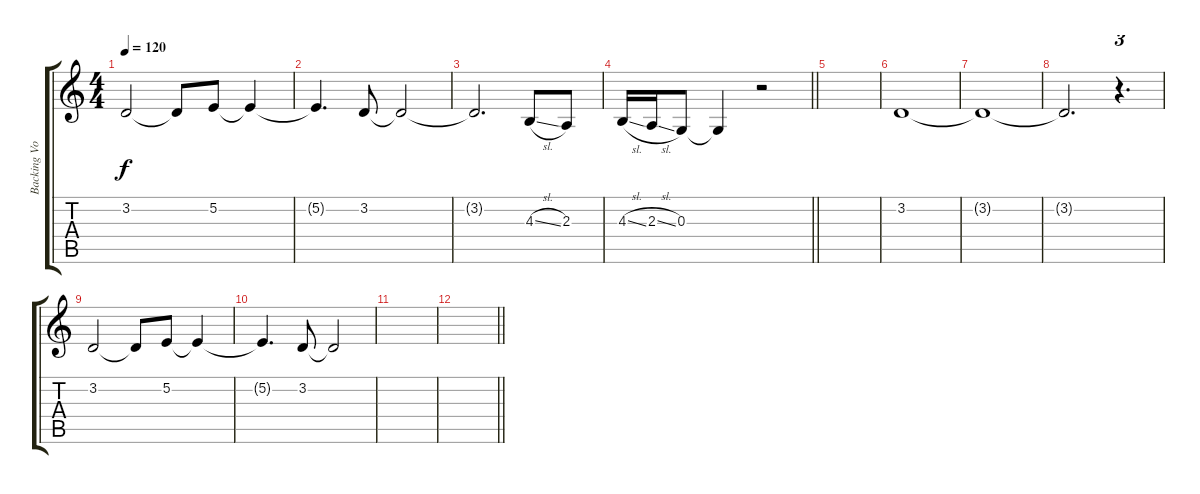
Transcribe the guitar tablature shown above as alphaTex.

\track ("Backing Vocals" "Backing Vo") {instrument choiraahs}
\staff {score tabs}
\tuning (E4 B3 G3 D3 A2 E2) {hide}
\ts (4 4)
\tempo 120
\clef g2
\ks c
3.2.2{dy f} 3.2{t}.8 5.2.8 5.2{t}.4 |
5.2{t}.4{d} 3.2.8 3.2{t}.2 |
3.2{t}.2{d} 4.3{sl}.8 2.3.8 |
\barLineRight lightlight
4.3{sl}.16 2.3{sl}.16 0.3.8 0.3{t}.4 r.2 |
|
3.2.1 |
3.2{t}.1 |
3.2{t}.2{d} r.4{d tu (3 2)} |
3.2.2 3.2{t}.8 5.2.8 5.2{t}.4 |
5.2{t}.4{d} 3.2.8 3.2{t}.2 |
|
\barLineRight lightlight
